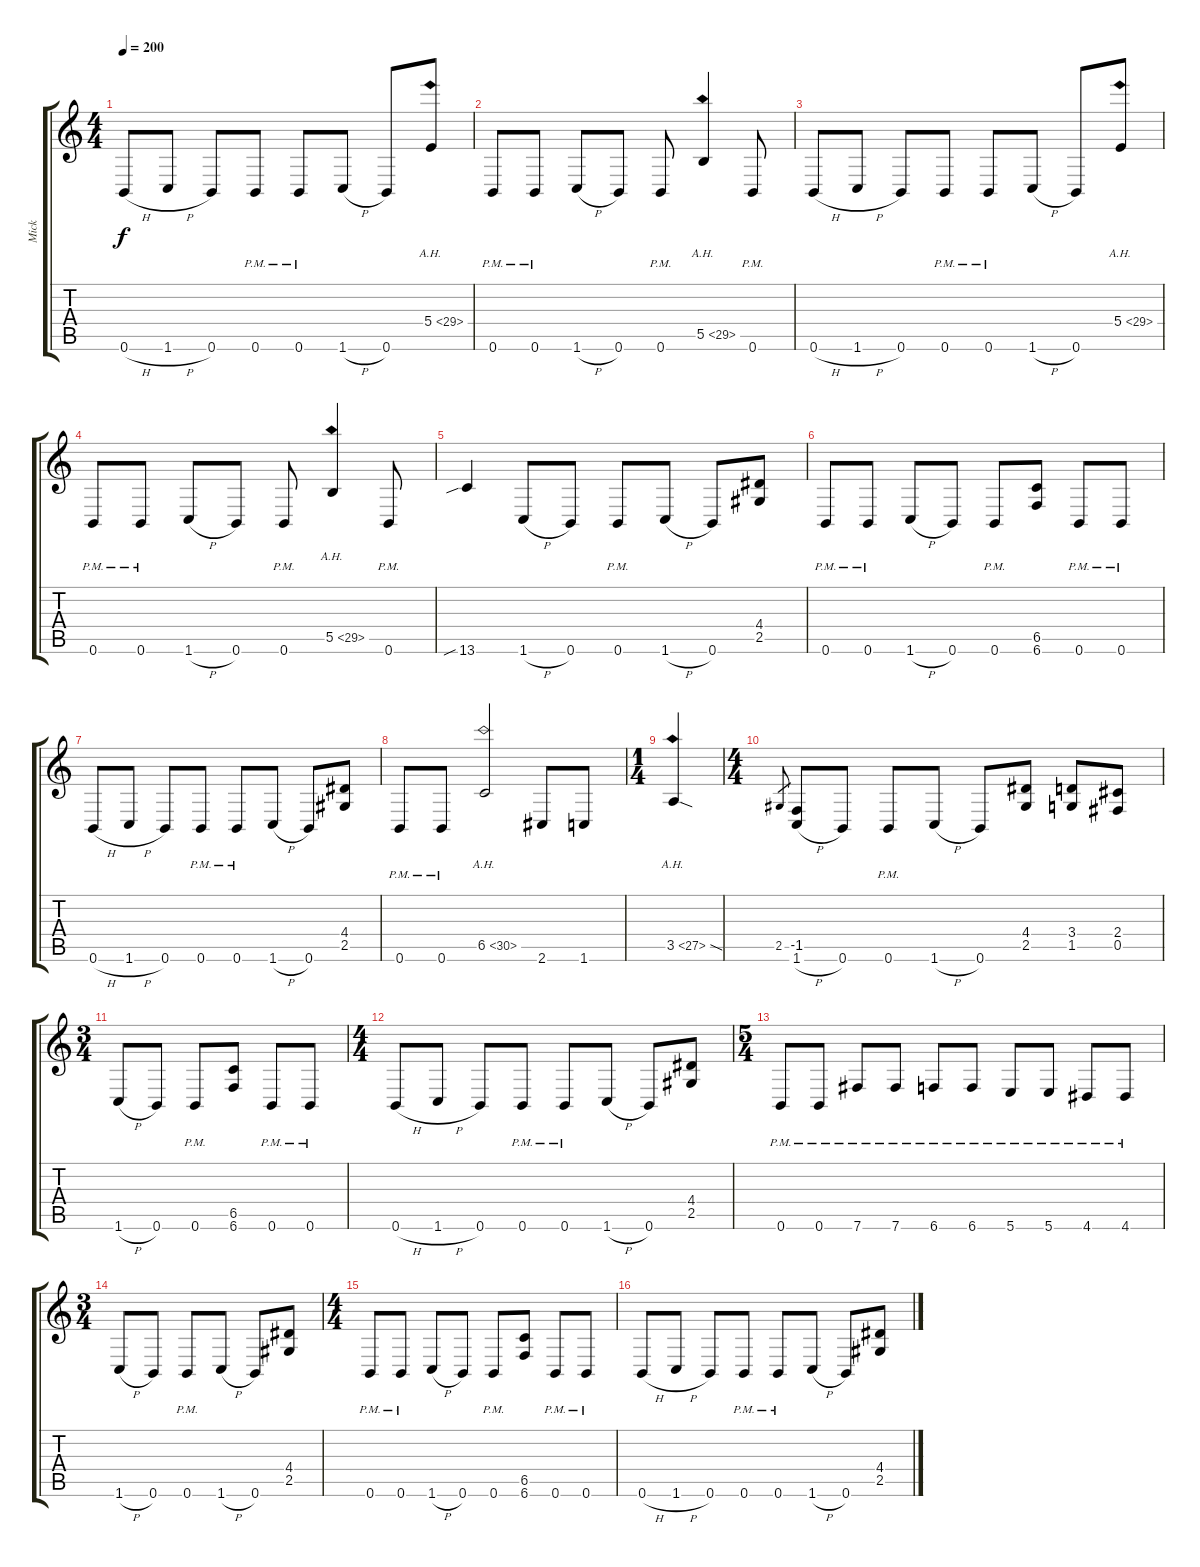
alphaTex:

\track ("Mick" "Mick") {instrument distortionguitar}
\staff {score tabs}
\tuning (Db4 Ab3 E3 B2 Gb2 B1) {hide}
\ts (4 4)
\tempo 200
\clef g2
\ks c
0.6{h}.8{dy f} 1.6{h}.8 0.6.8 0.6{pm}.8 0.6{pm}.8 1.6{h}.8 0.6.8 5.4{ah 24}.8 |
0.6{pm}.8 0.6{pm}.8 1.6{h}.8 0.6.8 0.6{pm}.8 5.5{ah 24}.4 0.6{pm}.8 |
0.6{h}.8 1.6{h}.8 0.6.8 0.6{pm}.8 0.6{pm}.8 1.6{h}.8 0.6.8 5.4{ah 24}.8 |
0.6{pm}.8 0.6{pm}.8 1.6{h}.8 0.6.8 0.6{pm}.8 5.5{ah 24}.4 0.6{pm}.8 |
13.6{sib}.4 1.6{h}.8 0.6.8 0.6{pm}.8 1.6{h}.8 0.6.8 (4.4 2.5).8 |
0.6{pm}.8 0.6{pm}.8 1.6{h}.8 0.6.8 0.6{pm}.8 (6.5 6.6).8 0.6{pm}.8 0.6{pm}.8 |
0.6{h}.8 1.6{h}.8 0.6.8 0.6{pm}.8 0.6{pm}.8 1.6{h}.8 0.6.8 (4.4 2.5).8 |
0.6{pm}.8 0.6{pm}.8 6.5{ah 24}.2 2.6.8 1.6.8 |
\ts (1 4)
3.5{ah 24 sod}.4 |
\ts (4 4)
2.5.8{gr} (-1.5 1.6{h}).8 0.6.8 0.6{pm}.8 1.6{h}.8 0.6.8 (4.4 2.5).8 (3.4 1.5).8 (2.4 0.5).8 |
\ts (3 4)
1.6{h}.8 0.6.8 0.6{pm}.8 (6.5 6.6).8 0.6{pm}.8 0.6{pm}.8 |
\ts (4 4)
0.6{h}.8 1.6{h}.8 0.6.8 0.6{pm}.8 0.6{pm}.8 1.6{h}.8 0.6.8 (4.4 2.5).8 |
\ts (5 4)
0.6{pm}.8 0.6{pm}.8 7.6{pm}.8 7.6{pm}.8 6.6{pm}.8 6.6{pm}.8 5.6{pm}.8 5.6{pm}.8 4.6{pm}.8 4.6{pm}.8 |
\ts (3 4)
1.6{h}.8 0.6.8 0.6{pm}.8 1.6{h}.8 0.6.8 (4.4 2.5).8 |
\ts (4 4)
0.6{pm}.8 0.6{pm}.8 1.6{h}.8 0.6.8 0.6{pm}.8 (6.5 6.6).8 0.6{pm}.8 0.6{pm}.8 |
0.6{h}.8 1.6{h}.8 0.6.8 0.6{pm}.8 0.6{pm}.8 1.6{h}.8 0.6.8 (4.4 2.5).8
